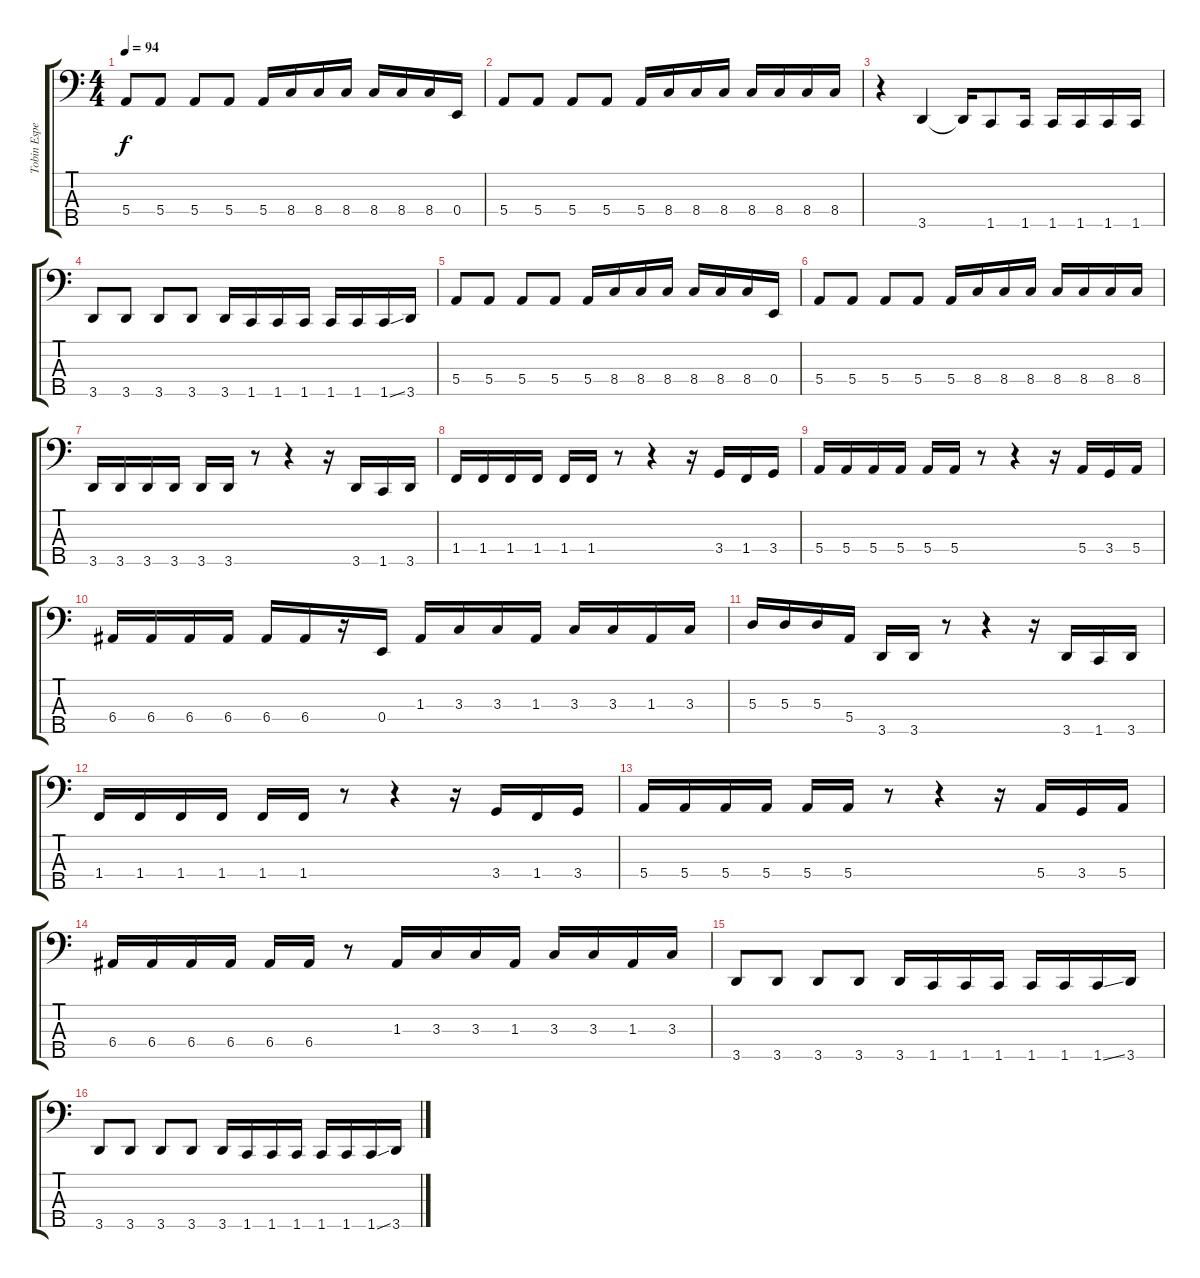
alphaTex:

\track ("Tobin Esperance (Bass)" "Tobin Espe") {instrument slapbass2}
\staff {score tabs}
\tuning (G2 D2 A1 E1 B0) {hide}
\ts (4 4)
\tempo 94
\clef f4
\ks c
5.4.8{dy f} 5.4.8 5.4.8 5.4.8 5.4.16 8.4.16 8.4.16 8.4.16 8.4.16 8.4.16 8.4.16 0.4.16 |
5.4.8 5.4.8 5.4.8 5.4.8 5.4.16 8.4.16 8.4.16 8.4.16 8.4.16 8.4.16 8.4.16 8.4.16 |
r.4 3.5.4 3.5{t}.16 1.5.8 1.5.16 1.5.16 1.5.16 1.5.16 1.5.16 |
3.5.8 3.5.8 3.5.8 3.5.8 3.5.16 1.5.16 1.5.16 1.5.16 1.5.16 1.5.16 1.5{ss}.16 3.5.16 |
5.4.8 5.4.8 5.4.8 5.4.8 5.4.16 8.4.16 8.4.16 8.4.16 8.4.16 8.4.16 8.4.16 0.4.16 |
5.4.8 5.4.8 5.4.8 5.4.8 5.4.16 8.4.16 8.4.16 8.4.16 8.4.16 8.4.16 8.4.16 8.4.16 |
3.5.16 3.5.16 3.5.16 3.5.16 3.5.16 3.5.16 r.8 r.4 r.16 3.5.16 1.5.16 3.5.16 |
1.4.16 1.4.16 1.4.16 1.4.16 1.4.16 1.4.16 r.8 r.4 r.16 3.4.16 1.4.16 3.4.16 |
5.4.16 5.4.16 5.4.16 5.4.16 5.4.16 5.4.16 r.8 r.4 r.16 5.4.16 3.4.16 5.4.16 |
6.4.16 6.4.16 6.4.16 6.4.16 6.4.16 6.4.16 r.16 0.4.16 1.3.16 3.3.16 3.3.16 1.3.16 3.3.16 3.3.16 1.3.16 3.3.16 |
5.3.16 5.3.16 5.3.16 5.4.16 3.5.16 3.5.16 r.8 r.4 r.16 3.5.16 1.5.16 3.5.16 |
1.4.16 1.4.16 1.4.16 1.4.16 1.4.16 1.4.16 r.8 r.4 r.16 3.4.16 1.4.16 3.4.16 |
5.4.16 5.4.16 5.4.16 5.4.16 5.4.16 5.4.16 r.8 r.4 r.16 5.4.16 3.4.16 5.4.16 |
6.4.16 6.4.16 6.4.16 6.4.16 6.4.16 6.4.16 r.8 1.3.16 3.3.16 3.3.16 1.3.16 3.3.16 3.3.16 1.3.16 3.3.16 |
3.5.8 3.5.8 3.5.8 3.5.8 3.5.16 1.5.16 1.5.16 1.5.16 1.5.16 1.5.16 1.5{ss}.16 3.5.16 |
3.5.8 3.5.8 3.5.8 3.5.8 3.5.16 1.5.16 1.5.16 1.5.16 1.5.16 1.5.16 1.5{ss}.16 3.5.16
